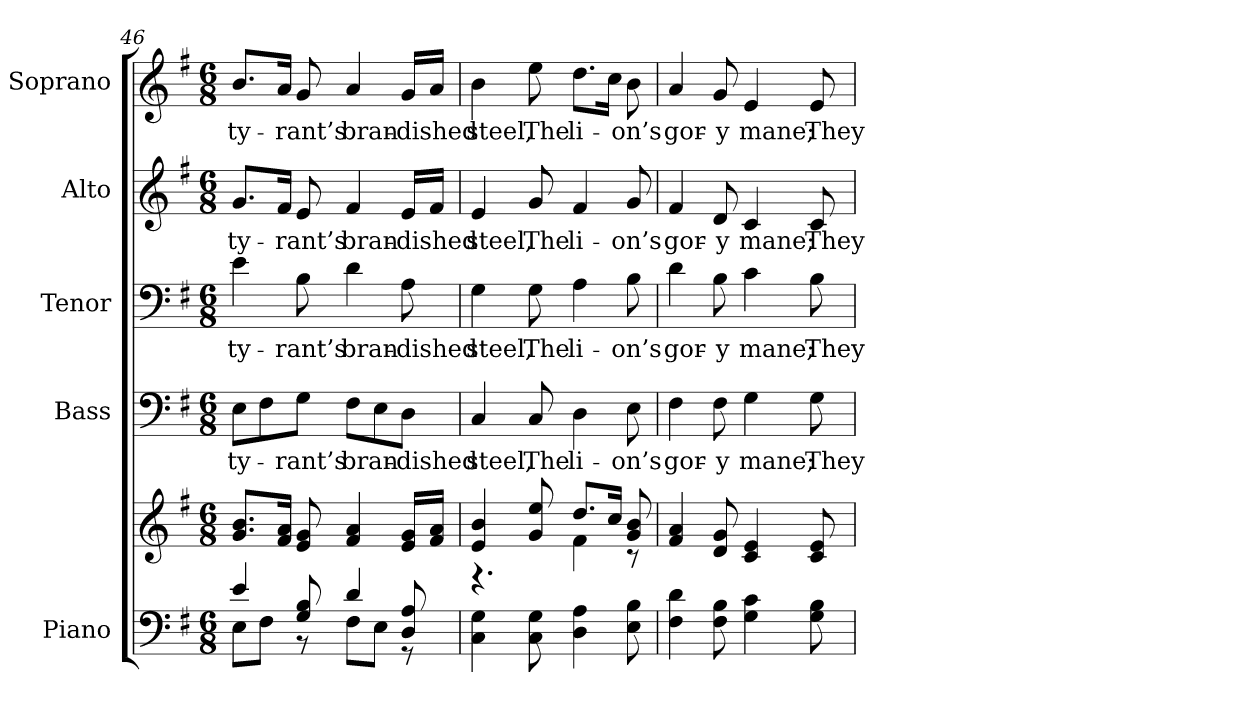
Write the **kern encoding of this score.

**kern	**kern	**kern	**text	**kern	**text	**kern	**text	**kern	**text
*part5	*part5	*part4	*part4	*part3	*part3	*part2	*part2	*part1	*part1
*staff6	*staff5	*staff4	*staff4	*staff3	*staff3	*staff2	*staff2	*staff1	*staff1
*I"Piano	*	*I"Bass	*	*I"Tenor	*	*I"Alto	*	*I"Soprano	*
*I'Pno.	*	*I'B.	*	*I'T.	*	*I'A.	*	*I'S.	*
*clefF4	*clefG2	*clefF4	*	*clefF4	*	*clefG2	*	*clefG2	*
*k[f#]	*k[f#]	*k[f#]	*	*k[f#]	*	*k[f#]	*	*k[f#]	*
*G:	*G:	*G:	*	*G:	*	*G:	*	*G:	*
*M6/8	*M6/8	*M6/8	*	*M6/8	*	*M6/8	*	*M6/8	*
=46	=46	=46	=46	=46	=46	=46	=46	=46	=46
*^	*	*	*	*	*	*	*	*	*
!	!	!	!	!LO:LY:b:color=#000000	!	!	!	!	!	!
!	!	!	!	!	!	!LO:LY:b:color=#000000	!	!	!	!
!	!	!	!	!	!	!	!	!LO:LY:b:color=#000000	!	!
!	!	!	!	!	!	!	!	!	!	!LO:LY:b:color=#000000
4ei/	8Ei\L	8.gi/ 8.biL	8Ei\L	ty-	4ei\	ty-	8.gi/L	ty-	8.bi/L	ty-
.	8F#i\J	.	8F#i\	.	.	.	.	.	.	.
.	.	16f#i/ 16aiJk	.	.	.	.	16f#i/Jk	.	16ai/Jk	.
!	!	!	!	!LO:LY:b:color=#000000	!	!	!	!	!	!
!	!	!	!	!	!	!LO:LY:b:color=#000000	!	!	!	!
!	!	!	!	!	!	!	!	!LO:LY:b:color=#000000	!	!
!	!	!	!	!	!	!	!	!	!	!LO:LY:b:color=#000000
8Gi/ 8Bi	8r	8ei/ 8gi	8Gi\J	-rant’s	8Bi\	-rant’s	8ei/	-rant’s	8gi/	-rant’s
!	!	!	!	!LO:LY:b:color=#000000	!	!	!	!	!	!
!	!	!	!	!	!	!LO:LY:b:color=#000000	!	!	!	!
!	!	!	!	!	!	!	!	!LO:LY:b:color=#000000	!	!
!	!	!	!	!	!	!	!	!	!	!LO:LY:b:color=#000000
4di/	8F#i\L	4f#i/ 4ai	8F#i\L	bran-	4di\	bran-	4f#i/	bran-	4ai/	bran-
.	8Ei\J	.	8Ei\	.	.	.	.	.	.	.
!	!	!	!	!LO:LY:b:color=#000000	!	!	!	!	!	!
!	!	!	!	!	!	!LO:LY:b:color=#000000	!	!	!	!
!	!	!	!	!	!	!	!	!LO:LY:b:color=#000000	!	!
!	!	!	!	!	!	!	!	!	!	!LO:LY:b:color=#000000
8Di/ 8Ai	8r	16ei/ 16giLL	8Di\J	-dished	8Ai\	-dished	16ei/LL	-dished	16gi/LL	-dished
.	.	16f#i/ 16aiJJ	.	.	.	.	16f#i/JJ	.	16ai/JJ	.
*v	*v	*	*	*	*	*	*	*	*	*
!!LO:PB:g=z
=47	=47	=47	=47	=47	=47	=47	=47	=47	=47
*	*^	*	*	*	*	*	*	*	*
!	!	!	!	!LO:LY:b:color=#000000	!	!	!	!	!	!
!	!	!	!	!	!	!LO:LY:b:color=#000000	!	!	!	!
!	!	!	!	!	!	!	!	!LO:LY:b:color=#000000	!	!
!	!	!	!	!	!	!	!	!	!	!LO:LY:b:color=#000000
4Ci\ 4Gi	4ei/ 4bi	4.r	4Ci/	steel,	4Gi\	steel,	4ei/	steel,	4bi\	steel,
!	!	!	!	!LO:LY:b:color=#000000	!	!	!	!	!	!
!	!	!	!	!	!	!LO:LY:b:color=#000000	!	!	!	!
!	!	!	!	!	!	!	!	!LO:LY:b:color=#000000	!	!
!	!	!	!	!	!	!	!	!	!	!LO:LY:b:color=#000000
8Ci\ 8Gi	8gi/ 8eei	.	8Ci/	The	8Gi\	The	8gi/	The	8eei\	The
!	!	!	!	!LO:LY:b:color=#000000	!	!	!	!	!	!
!	!	!	!	!	!	!LO:LY:b:color=#000000	!	!	!	!
!	!	!	!	!	!	!	!	!LO:LY:b:color=#000000	!	!
!	!	!	!	!	!	!	!	!	!	!LO:LY:b:color=#000000
4Di\ 4Ai	8.ddi/L	4f#i\	4Di\	li-	4Ai\	li-	4f#i/	li-	8.ddi\L	li-
.	16cci/Jk	.	.	.	.	.	.	.	16cci\Jk	.
!	!	!	!	!LO:LY:b:color=#000000	!	!	!	!	!	!
!	!	!	!	!	!	!LO:LY:b:color=#000000	!	!	!	!
!	!	!	!	!	!	!	!	!LO:LY:b:color=#000000	!	!
!	!	!	!	!	!	!	!	!	!	!LO:LY:b:color=#000000
8Ei\ 8Bi	8gi/ 8bi	8r	8Ei\	-on’s	8Bi\	-on’s	8gi/	-on’s	8bi\	-on’s
*	*v	*v	*	*	*	*	*	*	*	*
=48	=48	=48	=48	=48	=48	=48	=48	=48	=48
*	*^	*	*	*	*	*	*	*	*
!	!	!	!	!LO:LY:b:color=#000000	!	!	!	!	!	!
*	*v	*v	*	*	*	*	*	*	*	*
*	*^	*	*	*	*	*	*	*	*
!	!	!	!	!	!	!LO:LY:b:color=#000000	!	!	!	!
*	*v	*v	*	*	*	*	*	*	*	*
*	*^	*	*	*	*	*	*	*	*
!	!	!	!	!	!	!	!	!LO:LY:b:color=#000000	!	!
*	*v	*v	*	*	*	*	*	*	*	*
*	*^	*	*	*	*	*	*	*	*
!	!	!	!	!	!	!	!	!	!	!LO:LY:b:color=#000000
*	*v	*v	*	*	*	*	*	*	*	*
4F#i\ 4di	4f#i/ 4ai	4F#i\	gor-	4di\	gor-	4f#i/	gor-	4ai/	gor-
!	!	!	!LO:LY:b:color=#000000	!	!	!	!	!	!
!	!	!	!	!	!LO:LY:b:color=#000000	!	!	!	!
!	!	!	!	!	!	!	!LO:LY:b:color=#000000	!	!
!	!	!	!	!	!	!	!	!	!LO:LY:b:color=#000000
8F#i\ 8Bi	8di/ 8gi	8F#i\	-y	8Bi\	-y	8di/	-y	8gi/	-y
!	!	!	!LO:LY:b:color=#000000	!	!	!	!	!	!
!	!	!	!	!	!LO:LY:b:color=#000000	!	!	!	!
!	!	!	!	!	!	!	!LO:LY:b:color=#000000	!	!
!	!	!	!	!	!	!	!	!	!LO:LY:b:color=#000000
4Gi\ 4ci	4ci/ 4ei	4Gi\	mane;	4ci\	mane;	4ci/	mane;	4ei/	mane;
!	!	!	!LO:LY:b:color=#000000	!	!	!	!	!	!
!	!	!	!	!	!LO:LY:b:color=#000000	!	!	!	!
!	!	!	!	!	!	!	!LO:LY:b:color=#000000	!	!
!	!	!	!	!	!	!	!	!	!LO:LY:b:color=#000000
8Gi\ 8Bi	8ci/ 8ei	8Gi\	They	8Bi\	They	8ci/	They	8ei/	They
=	=	=	=	=	=	=	=	=	=
*-	*-	*-	*-	*-	*-	*-	*-	*-	*-
